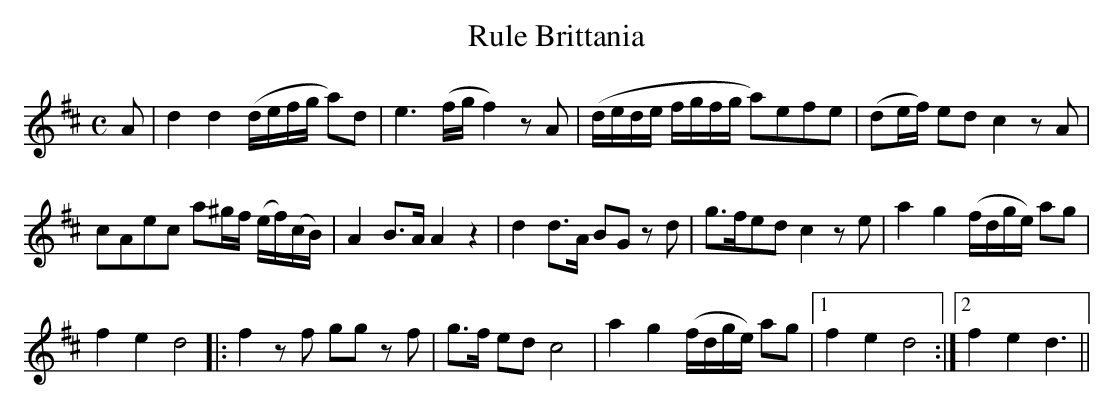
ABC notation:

X:1
T:Rule Brittania
M:C
L:1/8
K:D
A|d2d2 (d/e/f/g/ a)d|e3 (f/g/ f2)zA|(d/e/d/e/ f/g/f/g/ a)efe|(de/f/) ed c2zA|
cAec a^g/f/ (e/f/)(c/B/)|A2 B>A A2 z2|d2 d>A BG zd|g>fed c2 ze|a2g2 (f/d/g/e/) ag|
f2e2d4|:f2zf gg zf|g>f ed c4|a2g2(f/d/g/e/) ag|[1 f2e2d4:|[2 f2e2d3||
